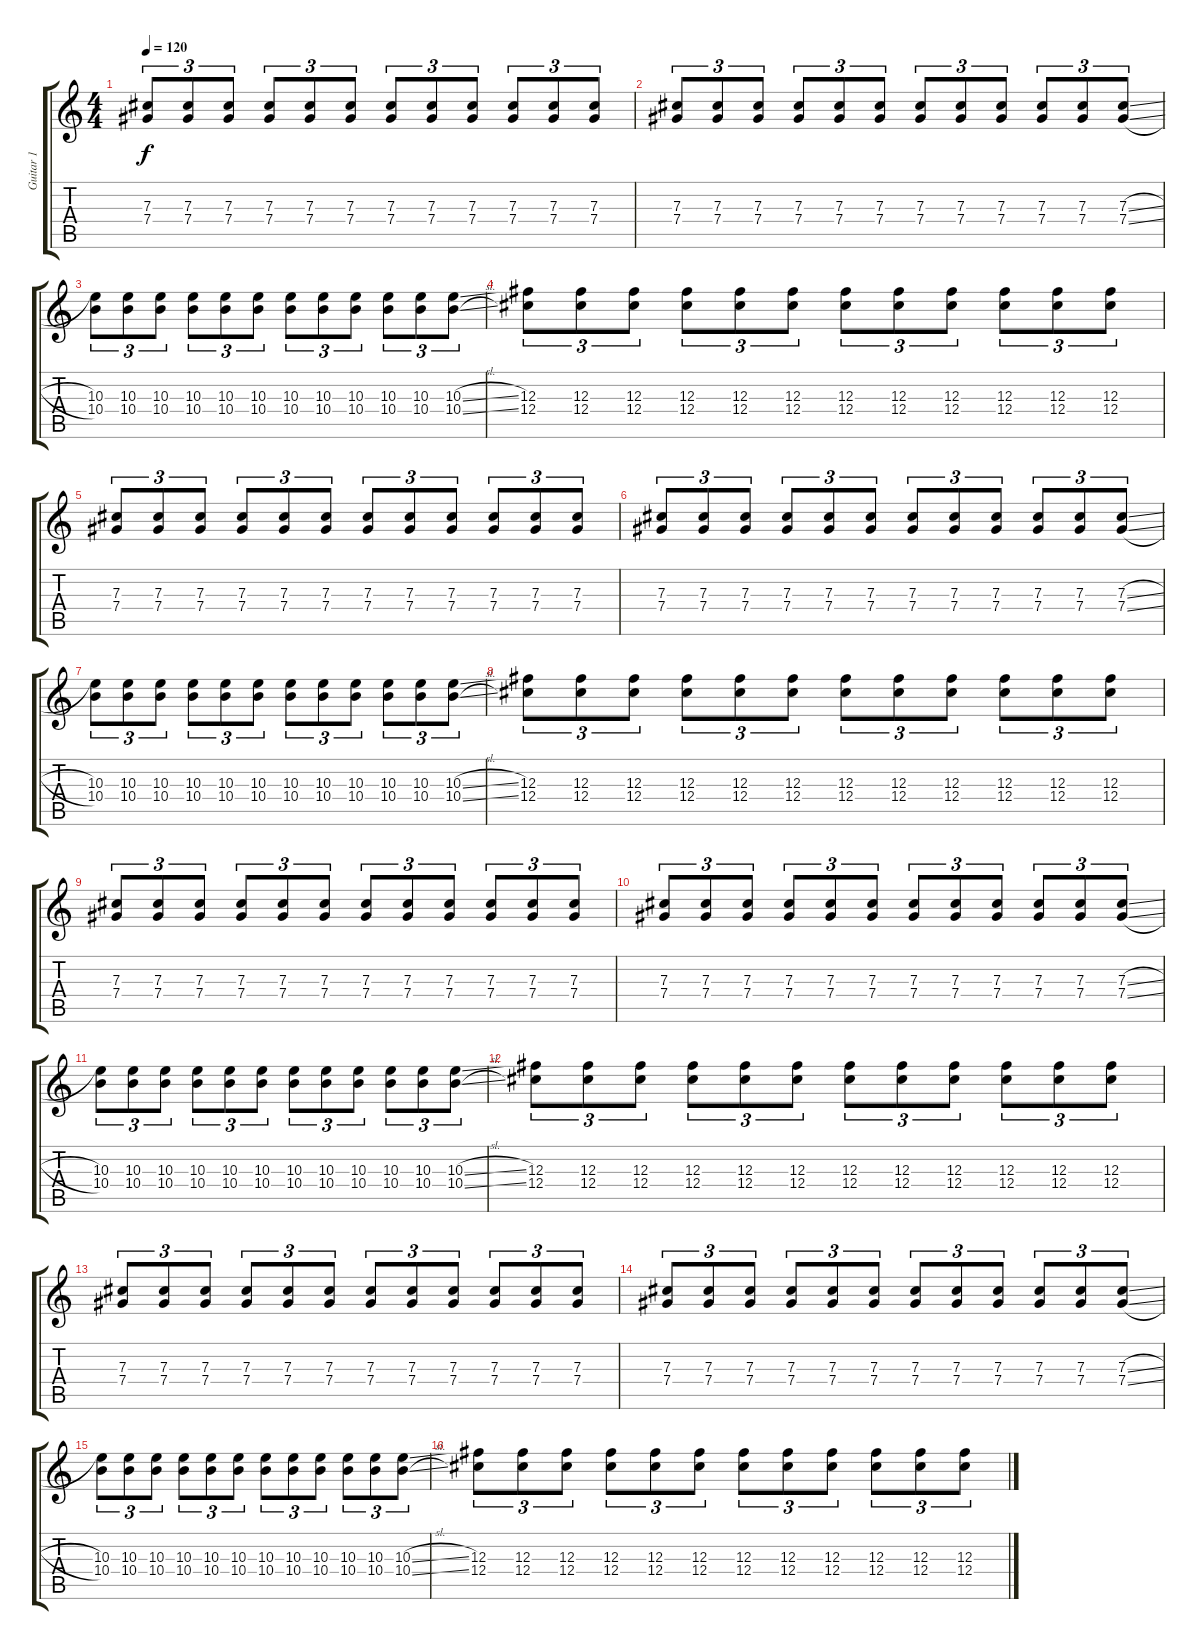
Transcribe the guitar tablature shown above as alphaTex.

\track ("Guitar 1" "Guitar 1") {instrument distortionguitar}
\staff {score tabs}
\tuning (Eb4 Bb3 Gb3 Db3 Ab2 Db2) {hide}
\ts (4 4)
\tempo 120
\clef g2
\ks c
(7.3 7.4).8{tu (3 2) dy f} (7.3 7.4).8{tu (3 2)} (7.3 7.4).8{tu (3 2)} (7.3 7.4).8{tu (3 2)} (7.3 7.4).8{tu (3 2)} (7.3 7.4).8{tu (3 2)} (7.3 7.4).8{tu (3 2)} (7.3 7.4).8{tu (3 2)} (7.3 7.4).8{tu (3 2)} (7.3 7.4).8{tu (3 2)} (7.3 7.4).8{tu (3 2)} (7.3 7.4).8{tu (3 2)} |
(7.3 7.4).8{tu (3 2)} (7.3 7.4).8{tu (3 2)} (7.3 7.4).8{tu (3 2)} (7.3 7.4).8{tu (3 2)} (7.3 7.4).8{tu (3 2)} (7.3 7.4).8{tu (3 2)} (7.3 7.4).8{tu (3 2)} (7.3 7.4).8{tu (3 2)} (7.3 7.4).8{tu (3 2)} (7.3 7.4).8{tu (3 2)} (7.3 7.4).8{tu (3 2)} (7.3{sl} 7.4{sl}).8{tu (3 2)} |
(10.3 10.4).8{tu (3 2)} (10.3 10.4).8{tu (3 2)} (10.3 10.4).8{tu (3 2)} (10.3 10.4).8{tu (3 2)} (10.3 10.4).8{tu (3 2)} (10.3 10.4).8{tu (3 2)} (10.3 10.4).8{tu (3 2)} (10.3 10.4).8{tu (3 2)} (10.3 10.4).8{tu (3 2)} (10.3 10.4).8{tu (3 2)} (10.3 10.4).8{tu (3 2)} (10.3{sl} 10.4{sl}).8{tu (3 2)} |
(12.3 12.4).8{tu (3 2)} (12.3 12.4).8{tu (3 2)} (12.3 12.4).8{tu (3 2)} (12.3 12.4).8{tu (3 2)} (12.3 12.4).8{tu (3 2)} (12.3 12.4).8{tu (3 2)} (12.3 12.4).8{tu (3 2)} (12.3 12.4).8{tu (3 2)} (12.3 12.4).8{tu (3 2)} (12.3 12.4).8{tu (3 2)} (12.3 12.4).8{tu (3 2)} (12.3 12.4).8{tu (3 2)} |
(7.3 7.4).8{tu (3 2)} (7.3 7.4).8{tu (3 2)} (7.3 7.4).8{tu (3 2)} (7.3 7.4).8{tu (3 2)} (7.3 7.4).8{tu (3 2)} (7.3 7.4).8{tu (3 2)} (7.3 7.4).8{tu (3 2)} (7.3 7.4).8{tu (3 2)} (7.3 7.4).8{tu (3 2)} (7.3 7.4).8{tu (3 2)} (7.3 7.4).8{tu (3 2)} (7.3 7.4).8{tu (3 2)} |
(7.3 7.4).8{tu (3 2)} (7.3 7.4).8{tu (3 2)} (7.3 7.4).8{tu (3 2)} (7.3 7.4).8{tu (3 2)} (7.3 7.4).8{tu (3 2)} (7.3 7.4).8{tu (3 2)} (7.3 7.4).8{tu (3 2)} (7.3 7.4).8{tu (3 2)} (7.3 7.4).8{tu (3 2)} (7.3 7.4).8{tu (3 2)} (7.3 7.4).8{tu (3 2)} (7.3{sl} 7.4{sl}).8{tu (3 2)} |
(10.3 10.4).8{tu (3 2)} (10.3 10.4).8{tu (3 2)} (10.3 10.4).8{tu (3 2)} (10.3 10.4).8{tu (3 2)} (10.3 10.4).8{tu (3 2)} (10.3 10.4).8{tu (3 2)} (10.3 10.4).8{tu (3 2)} (10.3 10.4).8{tu (3 2)} (10.3 10.4).8{tu (3 2)} (10.3 10.4).8{tu (3 2)} (10.3 10.4).8{tu (3 2)} (10.3{sl} 10.4{sl}).8{tu (3 2)} |
(12.3 12.4).8{tu (3 2)} (12.3 12.4).8{tu (3 2)} (12.3 12.4).8{tu (3 2)} (12.3 12.4).8{tu (3 2)} (12.3 12.4).8{tu (3 2)} (12.3 12.4).8{tu (3 2)} (12.3 12.4).8{tu (3 2)} (12.3 12.4).8{tu (3 2)} (12.3 12.4).8{tu (3 2)} (12.3 12.4).8{tu (3 2)} (12.3 12.4).8{tu (3 2)} (12.3 12.4).8{tu (3 2)} |
(7.3 7.4).8{tu (3 2)} (7.3 7.4).8{tu (3 2)} (7.3 7.4).8{tu (3 2)} (7.3 7.4).8{tu (3 2)} (7.3 7.4).8{tu (3 2)} (7.3 7.4).8{tu (3 2)} (7.3 7.4).8{tu (3 2)} (7.3 7.4).8{tu (3 2)} (7.3 7.4).8{tu (3 2)} (7.3 7.4).8{tu (3 2)} (7.3 7.4).8{tu (3 2)} (7.3 7.4).8{tu (3 2)} |
(7.3 7.4).8{tu (3 2)} (7.3 7.4).8{tu (3 2)} (7.3 7.4).8{tu (3 2)} (7.3 7.4).8{tu (3 2)} (7.3 7.4).8{tu (3 2)} (7.3 7.4).8{tu (3 2)} (7.3 7.4).8{tu (3 2)} (7.3 7.4).8{tu (3 2)} (7.3 7.4).8{tu (3 2)} (7.3 7.4).8{tu (3 2)} (7.3 7.4).8{tu (3 2)} (7.3{sl} 7.4{sl}).8{tu (3 2)} |
(10.3 10.4).8{tu (3 2)} (10.3 10.4).8{tu (3 2)} (10.3 10.4).8{tu (3 2)} (10.3 10.4).8{tu (3 2)} (10.3 10.4).8{tu (3 2)} (10.3 10.4).8{tu (3 2)} (10.3 10.4).8{tu (3 2)} (10.3 10.4).8{tu (3 2)} (10.3 10.4).8{tu (3 2)} (10.3 10.4).8{tu (3 2)} (10.3 10.4).8{tu (3 2)} (10.3{sl} 10.4{sl}).8{tu (3 2)} |
(12.3 12.4).8{tu (3 2)} (12.3 12.4).8{tu (3 2)} (12.3 12.4).8{tu (3 2)} (12.3 12.4).8{tu (3 2)} (12.3 12.4).8{tu (3 2)} (12.3 12.4).8{tu (3 2)} (12.3 12.4).8{tu (3 2)} (12.3 12.4).8{tu (3 2)} (12.3 12.4).8{tu (3 2)} (12.3 12.4).8{tu (3 2)} (12.3 12.4).8{tu (3 2)} (12.3 12.4).8{tu (3 2)} |
(7.3 7.4).8{tu (3 2)} (7.3 7.4).8{tu (3 2)} (7.3 7.4).8{tu (3 2)} (7.3 7.4).8{tu (3 2)} (7.3 7.4).8{tu (3 2)} (7.3 7.4).8{tu (3 2)} (7.3 7.4).8{tu (3 2)} (7.3 7.4).8{tu (3 2)} (7.3 7.4).8{tu (3 2)} (7.3 7.4).8{tu (3 2)} (7.3 7.4).8{tu (3 2)} (7.3 7.4).8{tu (3 2)} |
(7.3 7.4).8{tu (3 2)} (7.3 7.4).8{tu (3 2)} (7.3 7.4).8{tu (3 2)} (7.3 7.4).8{tu (3 2)} (7.3 7.4).8{tu (3 2)} (7.3 7.4).8{tu (3 2)} (7.3 7.4).8{tu (3 2)} (7.3 7.4).8{tu (3 2)} (7.3 7.4).8{tu (3 2)} (7.3 7.4).8{tu (3 2)} (7.3 7.4).8{tu (3 2)} (7.3{sl} 7.4{sl}).8{tu (3 2)} |
(10.3 10.4).8{tu (3 2)} (10.3 10.4).8{tu (3 2)} (10.3 10.4).8{tu (3 2)} (10.3 10.4).8{tu (3 2)} (10.3 10.4).8{tu (3 2)} (10.3 10.4).8{tu (3 2)} (10.3 10.4).8{tu (3 2)} (10.3 10.4).8{tu (3 2)} (10.3 10.4).8{tu (3 2)} (10.3 10.4).8{tu (3 2)} (10.3 10.4).8{tu (3 2)} (10.3{sl} 10.4{sl}).8{tu (3 2)} |
(12.3 12.4).8{tu (3 2)} (12.3 12.4).8{tu (3 2)} (12.3 12.4).8{tu (3 2)} (12.3 12.4).8{tu (3 2)} (12.3 12.4).8{tu (3 2)} (12.3 12.4).8{tu (3 2)} (12.3 12.4).8{tu (3 2)} (12.3 12.4).8{tu (3 2)} (12.3 12.4).8{tu (3 2)} (12.3 12.4).8{tu (3 2)} (12.3 12.4).8{tu (3 2)} (12.3 12.4).8{tu (3 2)}
